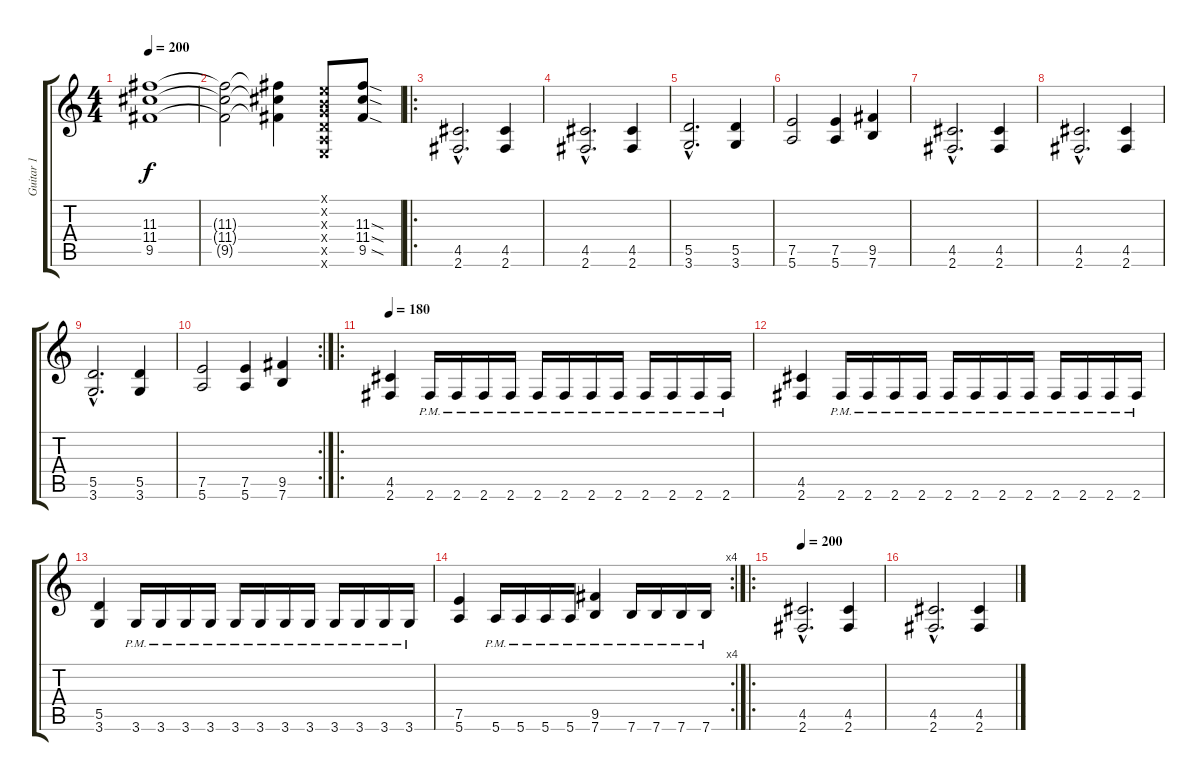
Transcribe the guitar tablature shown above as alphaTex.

\track ("Guitar 1" "Guitar 1") {instrument distortionguitar}
\staff {score tabs}
\tuning (E4 B3 G3 D3 A2 E2) {hide}
\ts (4 4)
\tempo 200
\clef g2
\ks c
(11.3 11.4 9.5).1{dy f} |
(11.3{t} 11.4{t} 9.5{t}).2 (11.3{t} 11.4{t} 9.5{t}).4 (0.1{x} 0.2{x} 0.3{x} 0.4{x} 0.5{x} 0.6{x}).8 (11.3{sod} 11.4{sod} 9.5{sod}).8 |
\ro
(4.5{hac} 2.6{hac}).2{d} (4.5 2.6).4 |
(4.5{hac} 2.6{hac}).2{d} (4.5 2.6).4 |
(5.5{hac} 3.6{hac}).2{d} (5.5 3.6).4 |
(7.5 5.6).2 (7.5 5.6).4 (9.5 7.6).4 |
(4.5{hac} 2.6{hac}).2{d} (4.5 2.6).4 |
(4.5{hac} 2.6{hac}).2{d} (4.5 2.6).4 |
(5.5{hac} 3.6{hac}).2{d} (5.5 3.6).4 |
\rc 2
(7.5 5.6).2 (7.5 5.6).4 (9.5 7.6).4 |
\ro
\tempo 180
(4.5 2.6).4 2.6{pm}.16 2.6{pm}.16 2.6{pm}.16 2.6{pm}.16 2.6{pm}.16 2.6{pm}.16 2.6{pm}.16 2.6{pm}.16 2.6{pm}.16 2.6{pm}.16 2.6{pm}.16 2.6{pm}.16 |
(4.5 2.6).4 2.6{pm}.16 2.6{pm}.16 2.6{pm}.16 2.6{pm}.16 2.6{pm}.16 2.6{pm}.16 2.6{pm}.16 2.6{pm}.16 2.6{pm}.16 2.6{pm}.16 2.6{pm}.16 2.6{pm}.16 |
(5.5 3.6).4 3.6{pm}.16 3.6{pm}.16 3.6{pm}.16 3.6{pm}.16 3.6{pm}.16 3.6{pm}.16 3.6{pm}.16 3.6{pm}.16 3.6{pm}.16 3.6{pm}.16 3.6{pm}.16 3.6{pm}.16 |
\rc 4
(7.5 5.6).4 5.6{pm}.16 5.6{pm}.16 5.6{pm}.16 5.6{pm}.16 (9.5 7.6{pm}).4 7.6{pm}.16 7.6{pm}.16 7.6{pm}.16 7.6{pm}.16 |
\ro
\tempo 200
(4.5{hac} 2.6{hac}).2{d} (4.5 2.6).4 |
(4.5{hac} 2.6{hac}).2{d} (4.5 2.6).4
